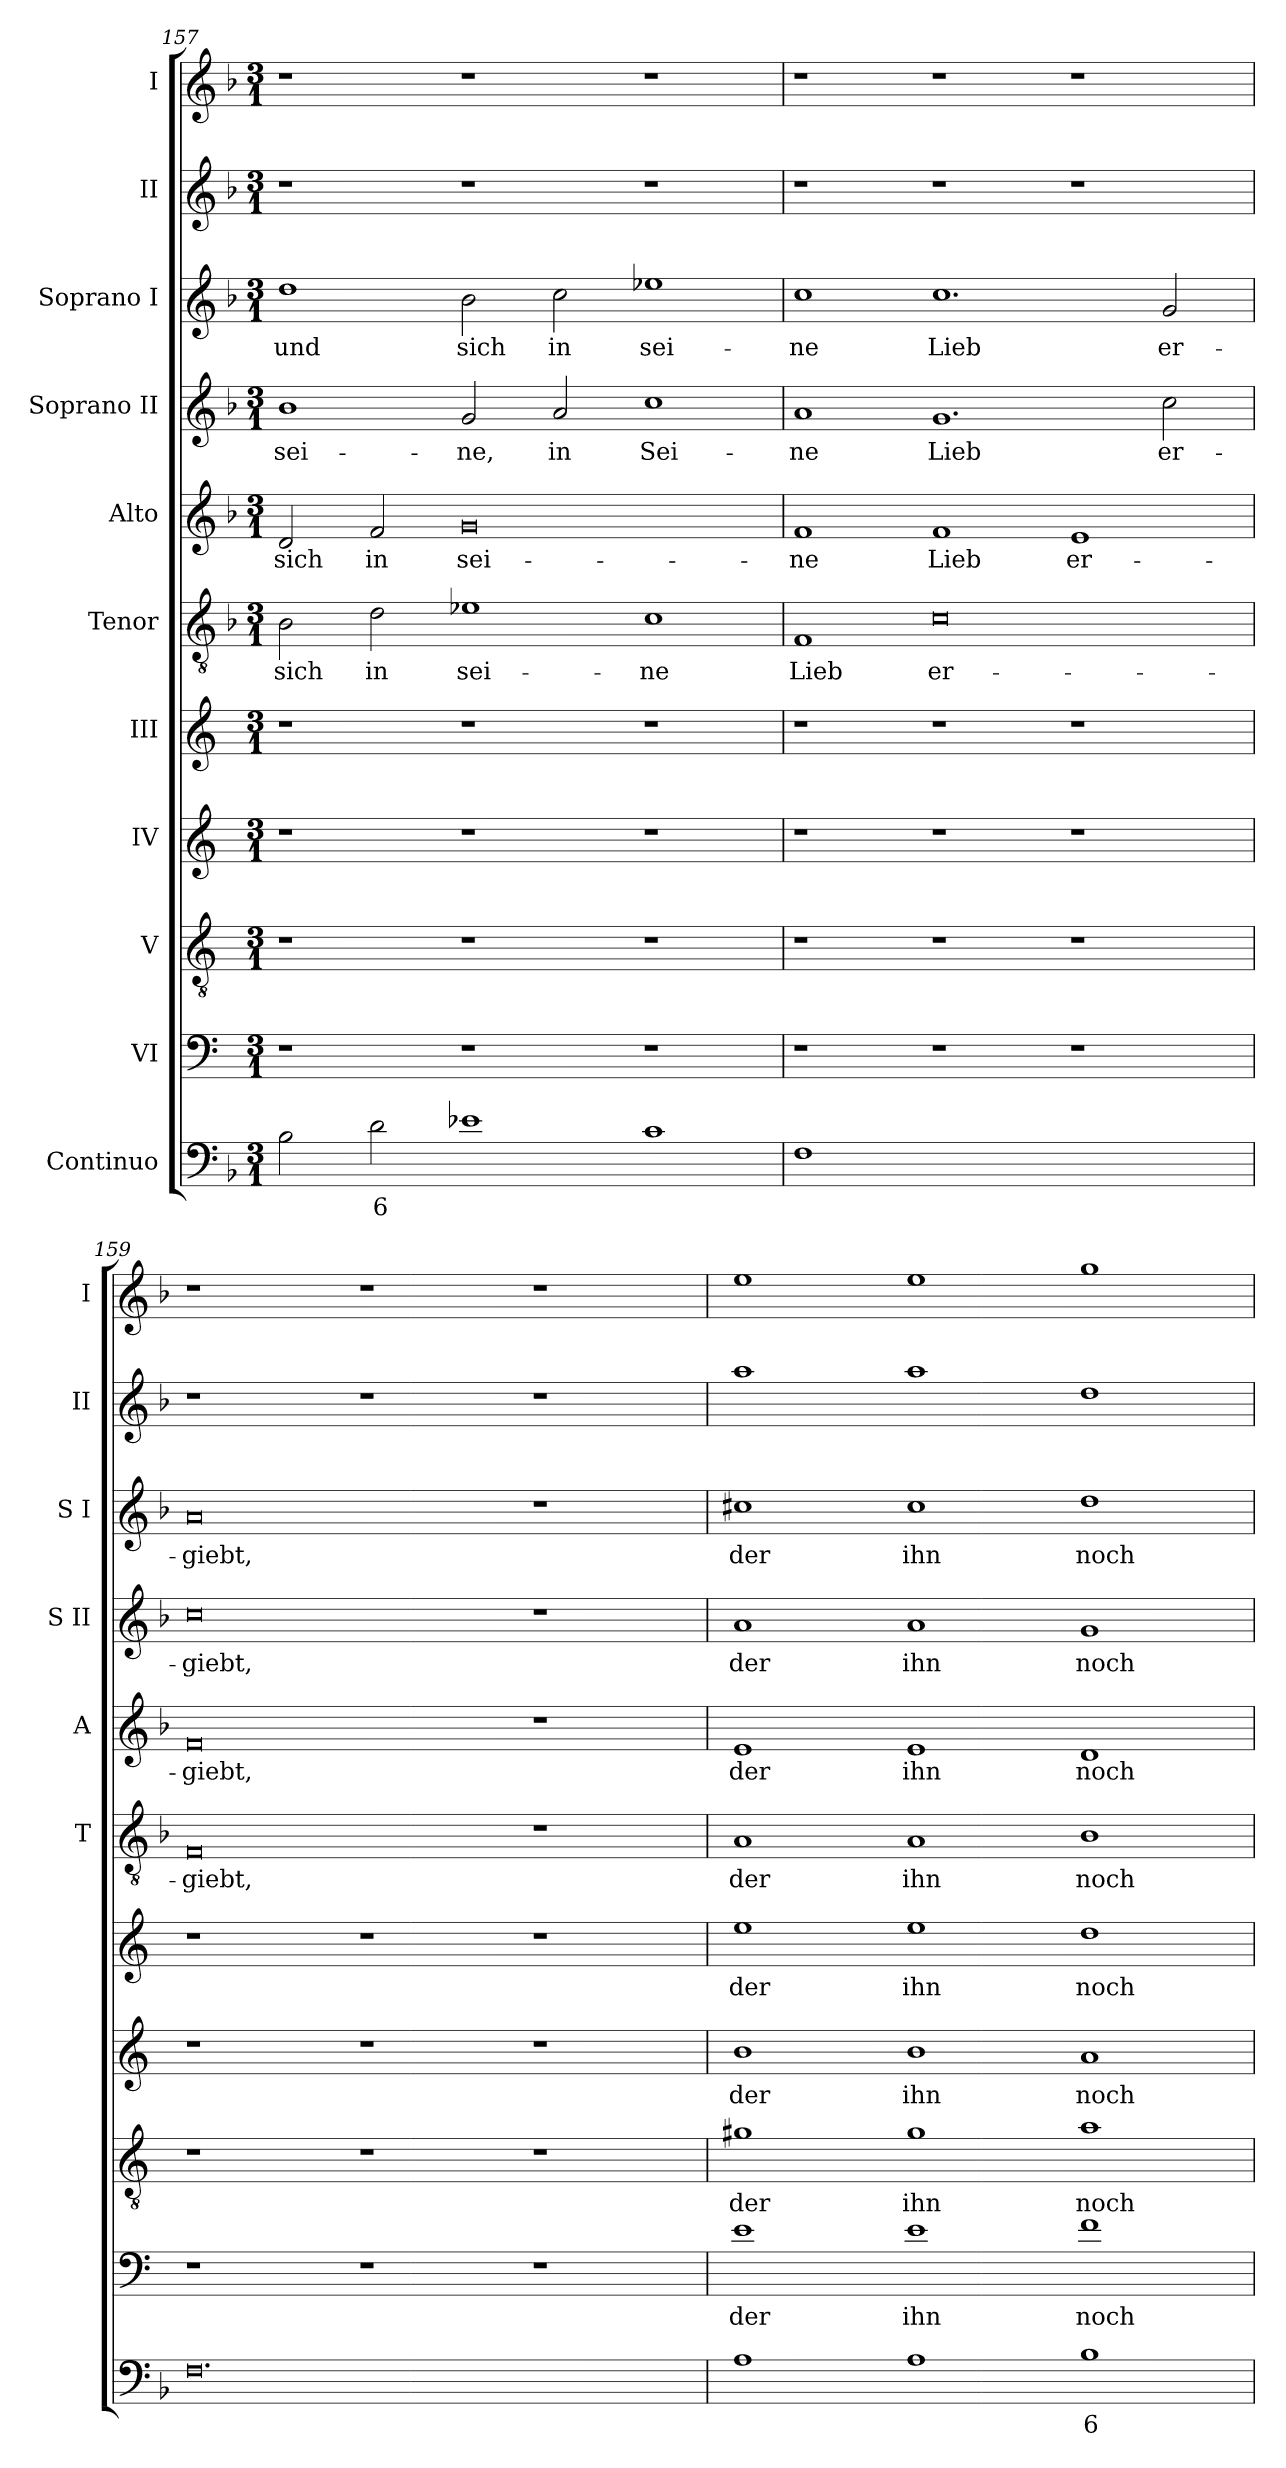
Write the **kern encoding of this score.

**kern	**text	**kern	**text	**kern	**text	**kern	**text	**kern	**text	**kern	**text	**kern	**text	**kern	**text	**kern	**text	**kern	**kern
*part11	*part11	*part10	*part10	*part9	*part9	*part8	*part8	*part7	*part7	*part6	*part6	*part5	*part5	*part4	*part4	*part3	*part3	*part2	*part1
*staff11	*staff11	*staff10	*staff10	*staff9	*staff9	*staff8	*staff8	*staff7	*staff7	*staff6	*staff6	*staff5	*staff5	*staff4	*staff4	*staff3	*staff3	*staff2	*staff1
*I"Continuo	*	*I"VI	*	*I"V	*	*I"IV	*	*I"III	*	*I"Tenor	*	*I"Alto	*	*I"Soprano II	*	*I"Soprano I	*	*I"II	*I"I
*	*	*	*	*	*	*	*	*	*	*I'T	*	*I'A	*	*I'S II	*	*I'S I	*	*I'II	*I'I
!!LO:LB:g=z
*clefF4	*	*clefF4	*	*clefGv2	*	*clefG2	*	*clefG2	*	*clefGv2	*	*clefG2	*	*clefG2	*	*clefG2	*	*clefG2	*clefG2
*	*	*ITrd4c7	*	*ITrd4c7	*	*ITrd4c7	*	*ITrd4c7	*	*	*	*	*	*	*	*	*	*	*
*k[b-]	*	*k[b-]	*	*k[b-]	*	*k[b-]	*	*k[b-]	*	*k[b-]	*	*k[b-]	*	*k[b-]	*	*k[b-]	*	*k[b-]	*k[b-]
*F:	*	*F:	*	*F:	*	*F:	*	*F:	*	*F:	*	*F:	*	*F:	*	*F:	*	*F:	*F:
*M3/1	*	*M3/1	*	*M3/1	*	*M3/1	*	*M3/1	*	*M3/1	*	*M3/1	*	*M3/1	*	*M3/1	*	*M3/1	*M3/1
=157	=157	=157	=157	=157	=157	=157	=157	=157	=157	=157	=157	=157	=157	=157	=157	=157	=157	=157	=157
!	!	!	!	!	!	!	!	!	!	!	!LO:LY:b	!	!LO:LY:b	!	!LO:LY:b	!	!LO:LY:b	!	!
2B-	.	1r	.	1r	.	1r	.	1r	.	2B-	sich	2d	sich	1b-	sei-	1dd	und	1r	1r
!	!LO:LY:b	!	!	!	!	!	!	!	!	!	!LO:LY:b	!	!LO:LY:b	!	!	!	!	!	!
2d	6	.	.	.	.	.	.	.	.	2d	in	2f	in	.	.	.	.	.	.
!	!	!	!	!	!	!	!	!	!	!	!LO:LY:b	!	!LO:LY:b	!	!LO:LY:b	!	!LO:LY:b	!	!
1e-X	.	1r	.	1r	.	1r	.	1r	.	1e-X	sei-	0g	sei-	2g	-ne,	2b-	sich	1r	1r
!	!	!	!	!	!	!	!	!	!	!	!	!	!	!	!LO:LY:b	!	!LO:LY:b	!	!
.	.	.	.	.	.	.	.	.	.	.	.	.	.	2a	in	2cc	in	.	.
!	!	!	!	!	!	!	!	!	!	!	!LO:LY:b	!	!	!	!LO:LY:b	!	!LO:LY:b	!	!
1c	.	1r	.	1r	.	1r	.	1r	.	1c	-ne	.	.	1cc	Sei-	1ee-X	sei-	1r	1r
=158	=158	=158	=158	=158	=158	=158	=158	=158	=158	=158	=158	=158	=158	=158	=158	=158	=158	=158	=158
!	!	!	!	!	!	!	!	!	!	!	!LO:LY:b	!	!LO:LY:b	!	!LO:LY:b	!	!LO:LY:b	!	!
1F	.	1r	.	1r	.	1r	.	1r	.	1F	Lieb	1f	-ne	1a	-ne	1cc	-ne	1r	1r
!	!LO:LY:b	!	!	!	!	!	!	!	!	!	!LO:LY:b	!	!LO:LY:b	!	!LO:LY:b	!	!LO:LY:b	!	!
[1cyy	4	1r	.	1r	.	1r	.	1r	.	0c	er-	1f	Lieb	1.g	Lieb	1.cc	Lieb	1r	1r
!	!LO:LY:b	!	!	!	!	!	!	!	!	!	!	!	!LO:LY:b	!	!	!	!	!	!
1cyy]	3	1r	.	1r	.	1r	.	1r	.	.	.	1e	er-	.	.	.	.	1r	1r
!	!	!	!	!	!	!	!	!	!	!	!	!	!	!	!LO:LY:b	!	!LO:LY:b	!	!
.	.	.	.	.	.	.	.	.	.	.	.	.	.	2cc	er-	2g	er-	.	.
=159	=159	=159	=159	=159	=159	=159	=159	=159	=159	=159	=159	=159	=159	=159	=159	=159	=159	=159	=159
!	!	!	!	!	!	!	!	!	!	!	!LO:LY:b	!	!LO:LY:b	!	!LO:LY:b	!	!LO:LY:b	!	!
0.F	.	1r	.	1r	.	1r	.	1r	.	0F	-giebt,	0f	-giebt,	0cc	-giebt,	0a	-giebt,	1r	1r
.	.	1r	.	1r	.	1r	.	1r	.	.	.	.	.	.	.	.	.	1r	1r
.	.	1r	.	1r	.	1r	.	1r	.	1r	.	1r	.	1r	.	1r	.	1r	1r
=160	=160	=160	=160	=160	=160	=160	=160	=160	=160	=160	=160	=160	=160	=160	=160	=160	=160	=160	=160
!	!	!	!LO:LY:b	!	!LO:LY:b	!	!LO:LY:b	!	!LO:LY:b	!	!LO:LY:b	!	!LO:LY:b	!	!LO:LY:b	!	!LO:LY:b	!	!
1A	.	1A	der	1c#X	der	1e	der	1a	der	1A	der	1e	der	1a	der	1cc#X	der	1aa	1ee
!	!	!	!LO:LY:b	!	!LO:LY:b	!	!LO:LY:b	!	!LO:LY:b	!	!LO:LY:b	!	!LO:LY:b	!	!LO:LY:b	!	!LO:LY:b	!	!
1A	.	1A	ihn	1c#	ihn	1e	ihn	1a	ihn	1A	ihn	1e	ihn	1a	ihn	1cc#	ihn	1aa	1ee
!	!LO:LY:b	!	!LO:LY:b	!	!LO:LY:b	!	!LO:LY:b	!	!LO:LY:b	!	!LO:LY:b	!	!LO:LY:b	!	!LO:LY:b	!	!LO:LY:b	!	!
1B-	6	1B-	noch	1d	noch	1d	noch	1g	noch	1B-	noch	1d	noch	1g	noch	1dd	noch	1dd	1gg
=	=	=	=	=	=	=	=	=	=	=	=	=	=	=	=	=	=	=	=
*-	*-	*-	*-	*-	*-	*-	*-	*-	*-	*-	*-	*-	*-	*-	*-	*-	*-	*-	*-
